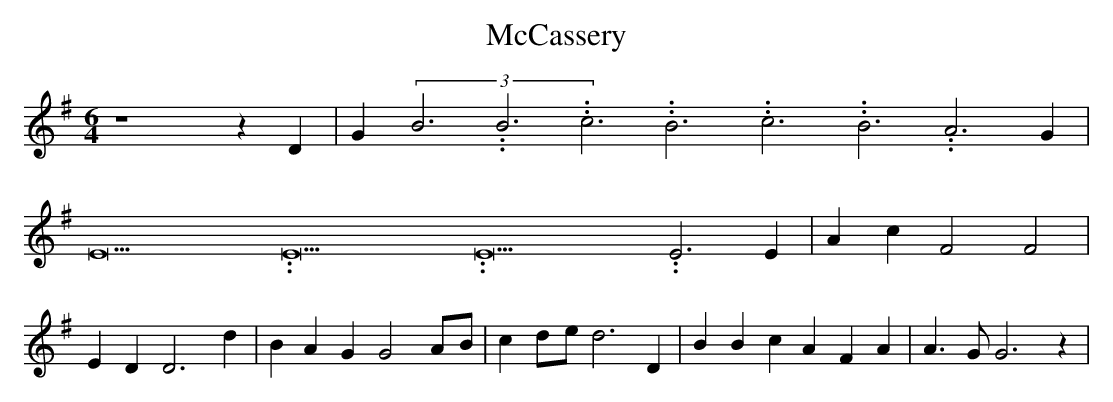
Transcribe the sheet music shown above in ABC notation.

X:1
T:McCassery
M:6/4
L:1/4
K:G
 z4 z D| G(3B3.99999962500005/11.9999985000002B3.99999962500005/11.9999985000002c3.99999962500005/11.9999985000002B3.99999962500005/11.9999985000002c3.99999962500005/11.9999985000002B3.99999962500005/11.9999985000002 A3 G|\
 E15.9999925000037/23.999988000006 E15.9999925000037/23.999988000006 E15.9999925000037/23.999988000006 E3 E|\
 A c F2 F2| E D D3 d| B A G G2A/2-B/2| cd/2-e/2 d3 D| B B c A F A|\
 A3/2 G/2 G3 z|
